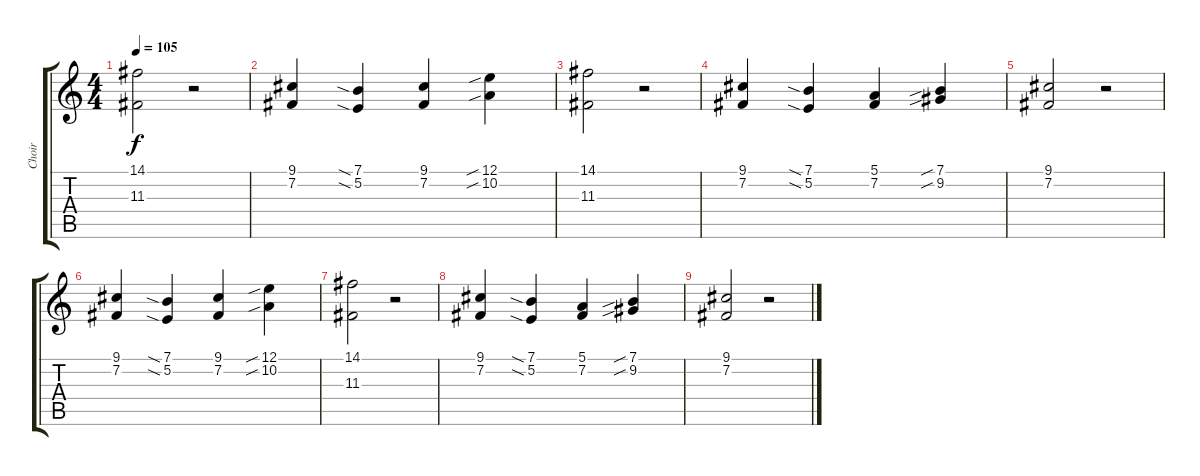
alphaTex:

\track ("Choir" "Choir") {instrument panflute}
\staff {score tabs}
\tuning (E4 B3 G3 D3 A2 E2) {hide}
\ts (4 4)
\tempo 105
\clef g2
\ks c
(14.1 11.3).2{dy f} r.2 |
(9.1 7.2).4 (7.1{sia} 5.2{sia}).4 (9.1 7.2).4 (12.1{sib} 10.2{sib}).4 |
(14.1 11.3).2 r.2 |
(9.1 7.2).4 (7.1{sia} 5.2{sia}).4 (5.1 7.2).4 (7.1{sib} 9.2{sib}).4 |
(9.1 7.2).2 r.2 |
(9.1 7.2).4 (7.1{sia} 5.2{sia}).4 (9.1 7.2).4 (12.1{sib} 10.2{sib}).4 |
(14.1 11.3).2 r.2 |
(9.1 7.2).4 (7.1{sia} 5.2{sia}).4 (5.1 7.2).4 (7.1{sib} 9.2{sib}).4 |
(9.1 7.2).2 r.2
